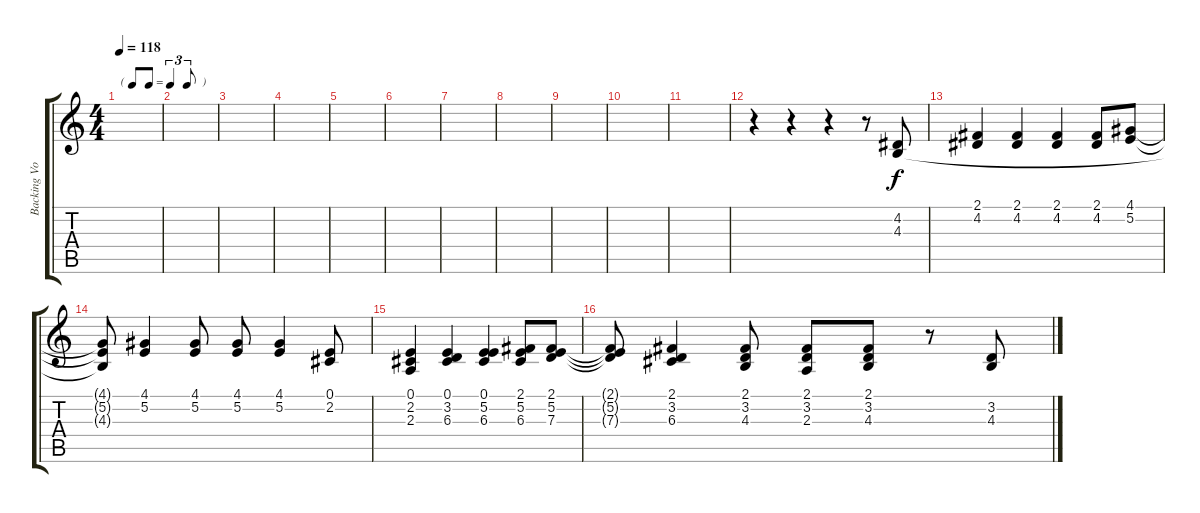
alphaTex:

\track ("Backing Vocals" "Backing Vo") {instrument sopranosax}
\staff {score tabs}
\tuning (E4 B3 G3 D3 A2 E2) {hide}
\ts (4 4)
\tf triplet8th
\tempo 118
\clef g2
\ks c
|
|
|
|
|
|
|
|
|
|
|
r.4 r.4 r.4 r.8 (4.2 4.3).8 |
(2.1 4.2).4 (2.1 4.2).4 (2.1 4.2).4 (2.1 4.2).8 (4.1 5.2).8 |
(4.1{t} 5.2{t} 4.3{t}).8 (4.1 5.2).4 (4.1 5.2).8 (4.1 5.2).8 (4.1 5.2).4 (0.1 2.2).8 |
(0.1 2.2 2.3).4 (0.1 3.2 6.3).4 (0.1 5.2 6.3).4 (2.1 5.2 6.3).8 (2.1 5.2 7.3).8 |
(2.1{t} 5.2{t} 7.3{t}).8 (2.1 3.2 6.3).4 (2.1 3.2 4.3).8 (2.1 3.2 2.3).8 (2.1 3.2 4.3).8 r.8 (3.2 4.3).8
